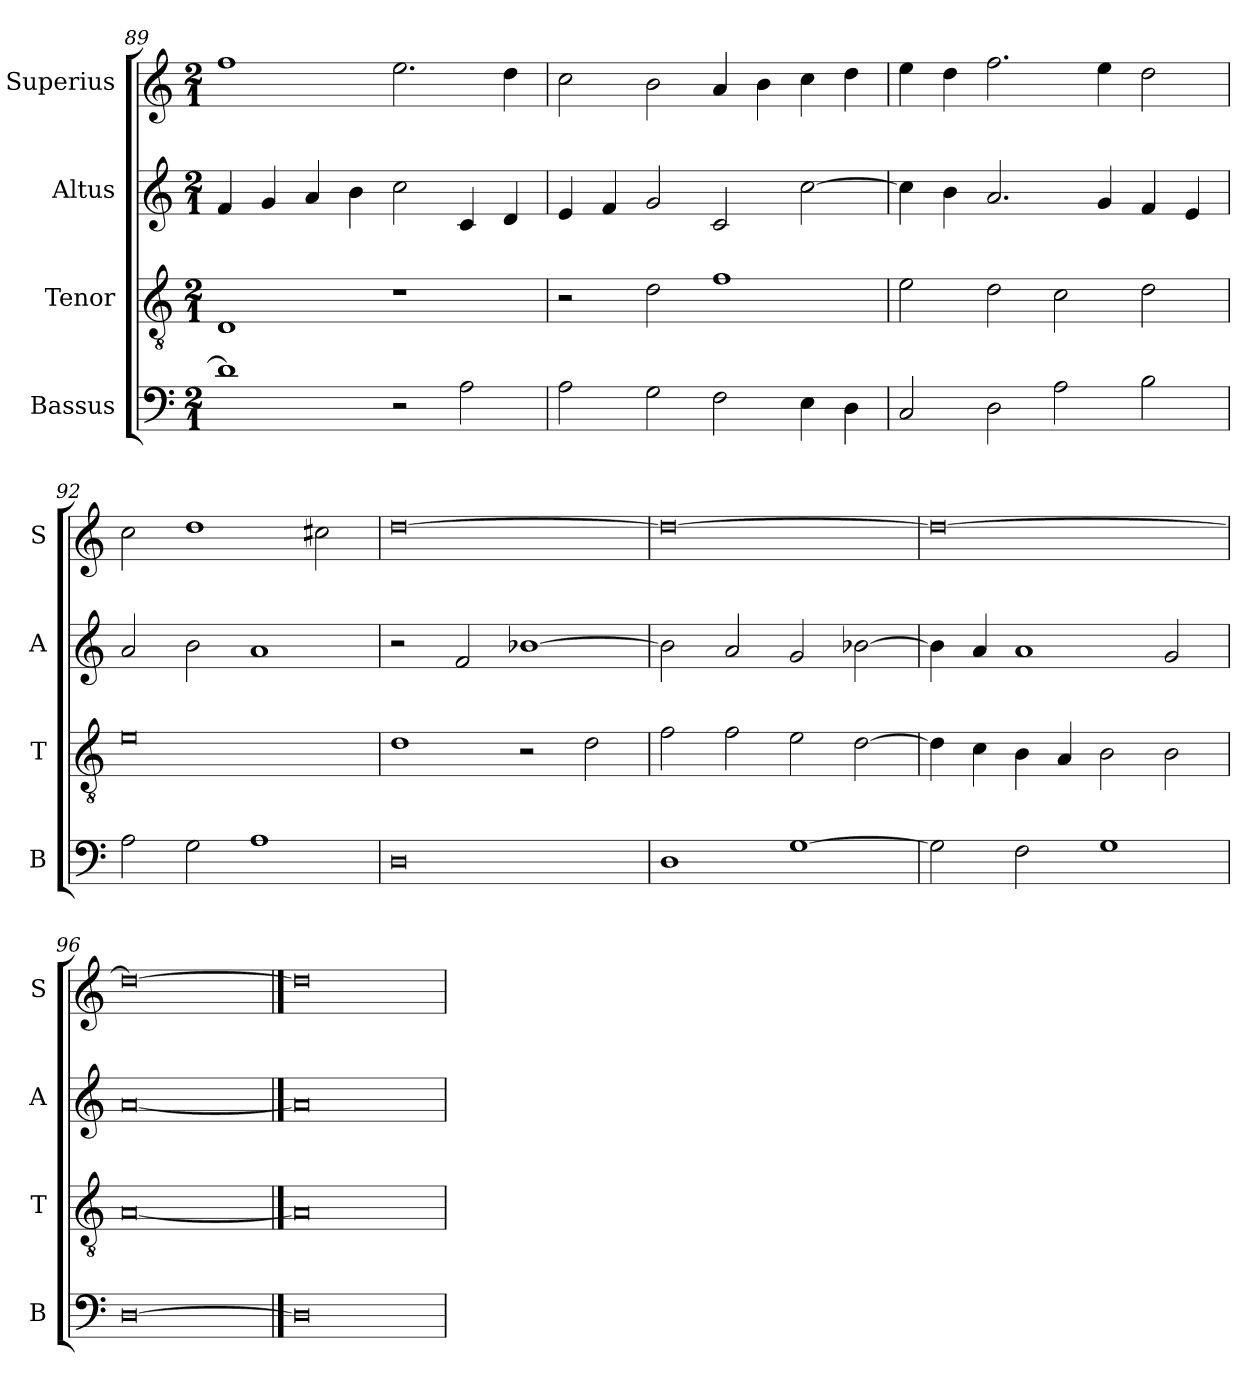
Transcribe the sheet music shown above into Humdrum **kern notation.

**kern	**kern	**kern	**kern
*part4	*part3	*part2	*part1
*staff4	*staff3	*staff2	*staff1
*I"Bassus	*I"Tenor	*I"Altus	*I"Superius
*I'B	*I'T	*I'A	*I'S
*clefF4	*clefGv2	*clefG2	*clefG2
*k[]	*k[]	*k[]	*k[]
*C:	*C:	*C:	*C:
*M2/1	*M2/1	*M2/1	*M2/1
=89	=89	=89	=89
1d]	1D	4f	1ff
.	.	4g	.
.	.	4a	.
.	.	4b	.
2r	1r	2cc	2.ee
2A	.	4c	.
.	.	4d	4dd
=90	=90	=90	=90
2A	2r	4e	2cc
.	.	4f	.
2G	2d	2g	2b
2F	1f	2c	4a
.	.	.	4b
4E	.	[2cc	4cc
4D	.	.	4dd
=91	=91	=91	=91
2C	2e	4cc]	4ee
.	.	4b	4dd
2D	2d	2.a	2.ff
2A	2c	.	.
.	.	4g	4ee
2B	2d	4f	2dd
.	.	4e	.
=92	=92	=92	=92
2A	0e	2a	2cc
2G	.	2b	1dd
1A	.	1a	.
.	.	.	2cc#X
=93	=93	=93	=93
0D	1d	2r	[0dd
.	.	2f	.
.	2r	[1b-X	.
.	2d	.	.
=94	=94	=94	=94
1D	2f	2b-]	0dd_
.	2f	2a	.
[1G	2e	2g	.
.	[2d	[2b-X	.
=95	=95	=95	=95
2G]	4d]	4b-]	0dd_
.	4c	4a	.
2F	4B	1a	.
.	4A	.	.
1G	2B	.	.
.	2B	2g	.
=96	=96	=96	=96
[0D	[0A	[0a	0dd_
==97	==97	==97	==97
0D]	0A]	0a]	0dd]
=	=	=	=
*-	*-	*-	*-
